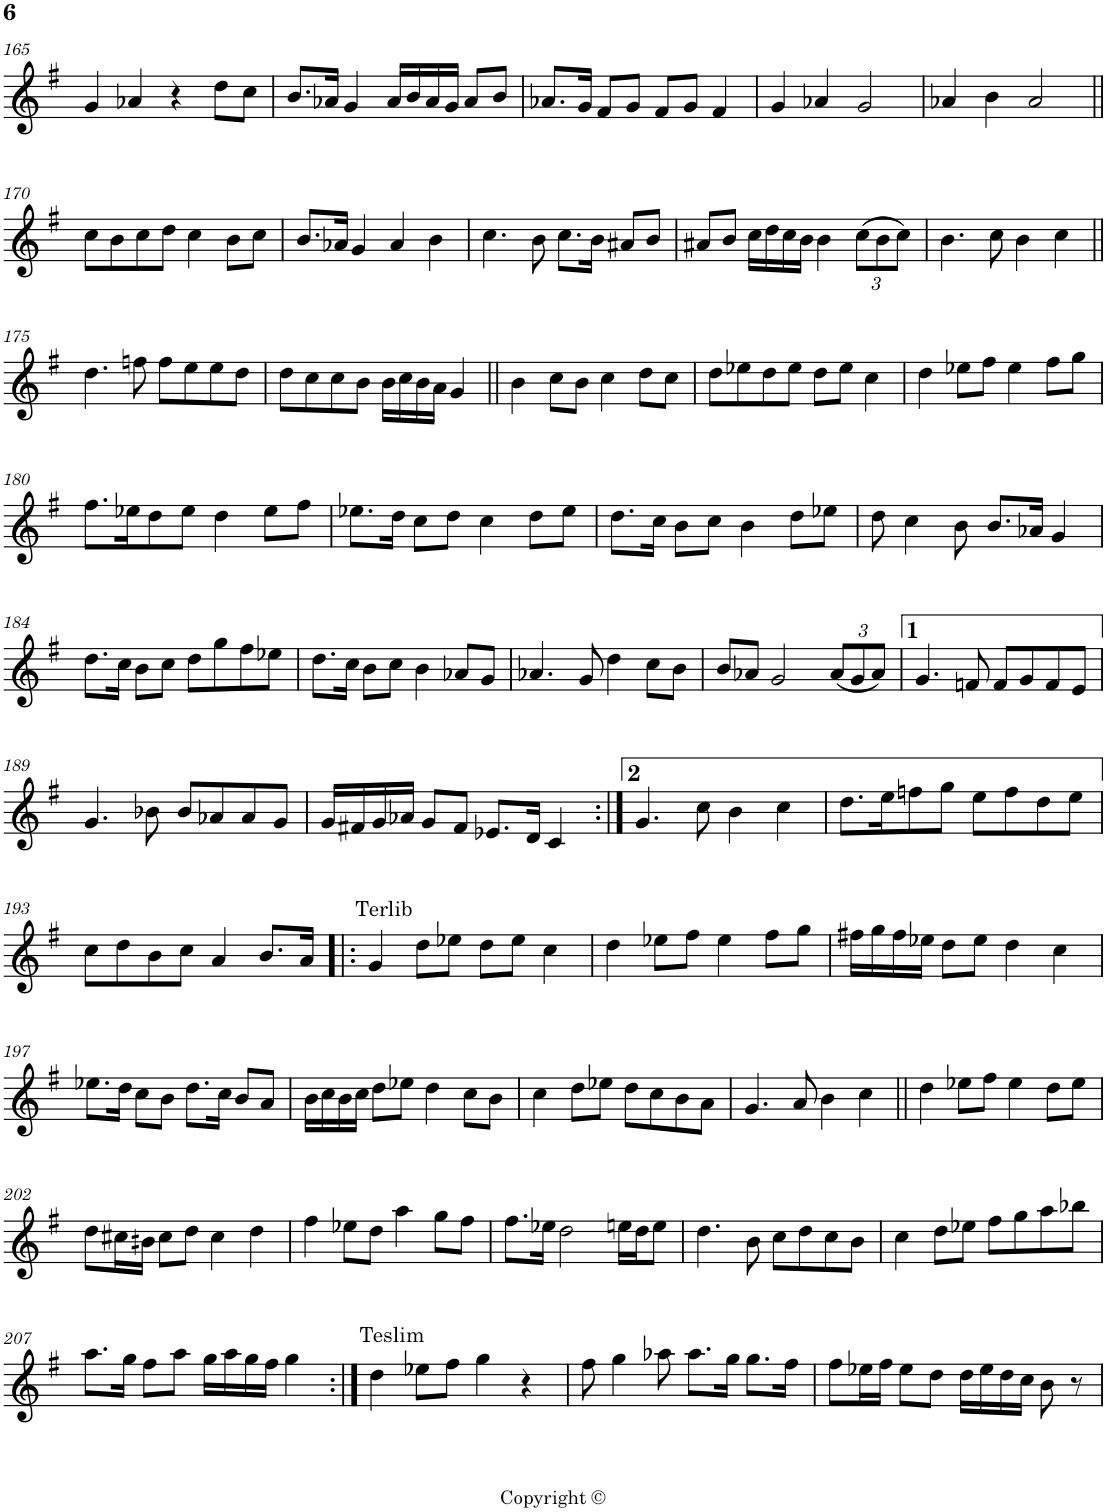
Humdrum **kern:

**kern
*part1
*staff1
*I"Piano
*I'Pno
!!LO:PB:g=z
*clefG2
*k[f#]
*G:
*M4/4
*met(c)
=165
4g/
4a-X/
4r
8dd\L
8cc\J
=166
8.b/L
16a-X/Jk
4g/
16a-/LL
16b/
16a-/
16g/JJ
8a-/L
8b/J
=167
8.a-X/L
16g/Jk
8f#/L
8g/J
8f#/L
8g/J
4f#/
=168
4g/
4a-X/
2g/
=169
4a-X/
4b\
2a-/
!!LO:LB:g=z
=170||
8cc\L
8b\
8cc\
8dd\J
4cc\
8b\L
8cc\J
=171
8.b/L
16a-X/Jk
4g/
4a-/
4b\
=172
4.cc\
8b\
8.cc\L
16b\Jk
8a#X/L
8b/J
=173
8a#X/L
8b/J
16cc\LL
16dd\
16cc\
16b\JJ
4b\
*Xbrackettup
(12cc\L
12b\
12cc\J)
=174
4.b\
8cc\
4b\
4cc\
!!LO:LB:g=z
=175||
4.dd\
8ffn\
8ff\L
8ee\
8ee\
8dd\J
=176
8dd\L
8cc\
8cc\
8b\J
16b\LL
16cc\
16b\
16a\JJ
4g/
=177||
4b\
8cc\L
8b\J
4cc\
8dd\L
8cc\J
=178
8dd\L
8ee-X\
8dd\
8ee-\J
8dd\L
8ee-\J
4cc\
=179
4dd\
8ee-X\L
8ff#\J
4ee-\
8ff#\L
8gg\J
!!LO:LB:g=z
=180
8.ff#\L
16ee-X\K
8dd\
8ee-\J
4dd\
8ee-\L
8ff#\J
=181
8.ee-X\L
16dd\Jk
8cc\L
8dd\J
4cc\
8dd\L
8ee-\J
=182
8.dd\L
16cc\Jk
8b\L
8cc\J
4b\
8dd\L
8ee-X\J
=183
8dd\
4cc\
8b\
8.b/L
16a-X/Jk
4g/
!!LO:LB:g=z
=184
8.dd\L
16cc\Jk
8b\L
8cc\J
8dd\L
8gg\
8ff#\
8ee-X\J
=185
8.dd\L
16cc\Jk
8b\L
8cc\J
4b\
8a-X/L
8g/J
=186
4.a-X/
8g/
4dd\
8cc\L
8b\J
=187
8b/L
8a-X/J
2g/
(12a-/L
12g/
12a-/J)
=188
4.g/
8fn/
8f/L
8g/
8f/
8e/J
!!LO:LB:g=z
=189
4.g/
8b-X\
8b-/L
8a-X/
8a-/
8g/J
=190
16g/LL
16f#X/
16g/
16a-X/JJ
8g/L
8f#/J
8.e-X/L
16d/Jk
4c/
=191:|!
4.g/
8cc\
4b\
4cc\
=192
8.dd\L
16ee\K
8ffn\
8gg\J
8ee\L
8ff\
8dd\
8ee\J
!!LO:LB:g=z
=193
8cc\L
8dd\
8b\
8cc\J
4a/
8.b/L
16a/Jk
=194!|:
!LO:TX:a:t=Terlib
4g/
8dd\L
8ee-X\J
8dd\L
8ee-\J
4cc\
=195
4dd\
8ee-X\L
8ff#\J
4ee-\
8ff#\L
8gg\J
=196
16ff#X\LL
16gg\
16ff#\
16ee-X\JJ
8dd\L
8ee-\J
4dd\
4cc\
!!LO:LB:g=z
=197
8.ee-X\L
16dd\Jk
8cc\L
8b\J
8.dd\L
16cc\Jk
8b/L
8a/J
=198
16b\LL
16cc\
16b\
16cc\JJ
8dd\L
8ee-X\J
4dd\
8cc\L
8b\J
=199
4cc\
8dd\L
8ee-X\J
8dd\L
8cc\
8b\
8a\J
=200
4.g/
8a/
4b\
4cc\
=201||
4dd\
8ee-X\L
8ff#\J
4ee-\
8dd\L
8ee-\J
!!LO:LB:g=z
=202
8dd\L
16cc#X\L
16bn\JJ
8cc#\L
8dd\J
4cc#\
4dd\
=203
4ff#\
8ee-X\L
8dd\J
4aa\
8gg\L
8ff#\J
=204
8.ff#\L
16ee-X\Jk
2dd\
16een\LL
16dd\J
8ee\J
=205
4.dd\
8b\
8cc\L
8dd\
8cc\
8b\J
=206
4cc\
8dd\L
8ee-X\J
8ff#\L
8gg\
8aa\
8bb-X\J
!!LO:LB:g=z
=207
8.aa\L
16gg\Jk
8ff#\L
8aa\J
16gg\LL
16aa\
16gg\
16ff#\JJ
4gg\
=208:|!
!LO:TX:a:t=Teslim
4dd\
8ee-X\L
8ff#\J
4gg\
4r
=209
8ff#\
4gg\
8aa-X\
8.aa-\L
16gg\Jk
8.gg\L
16ff#\Jk
=210
8ff#\L
16ee-X\L
16ff#\JJ
8ee-\L
8dd\J
16dd\LL
16ee-\
16dd\
16cc\JJ
8b\
8r
=
*-
